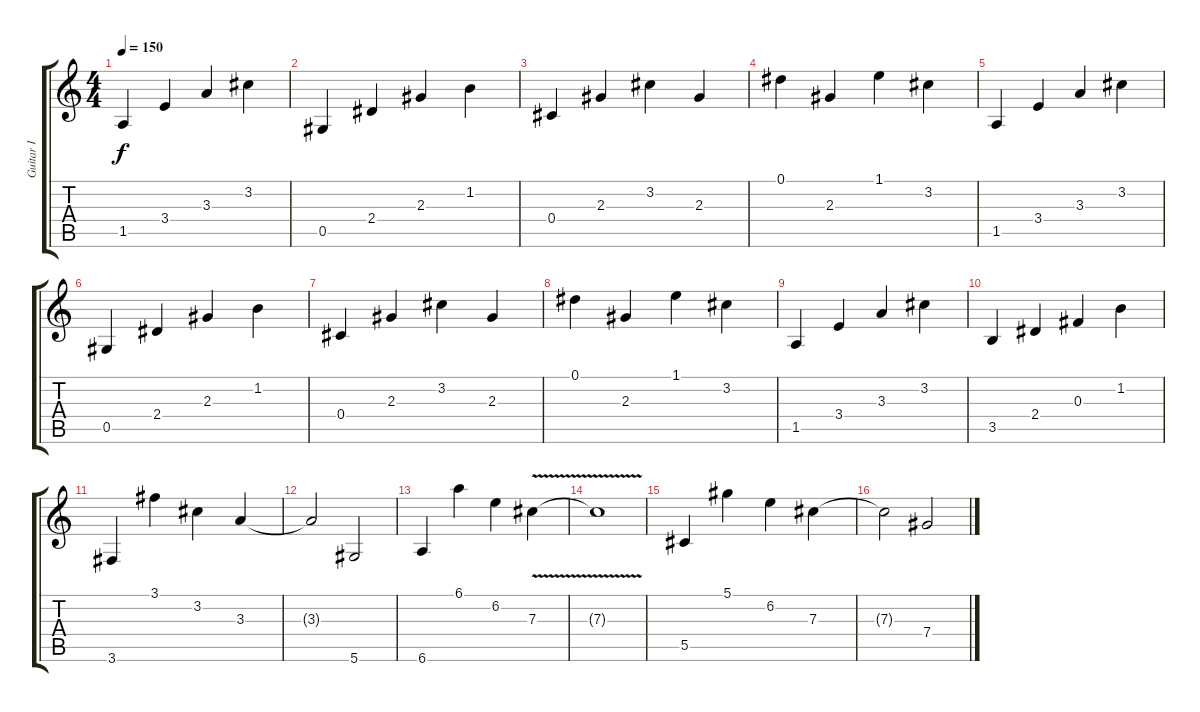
\track ("Guitar I" "Guitar I") {instrument distortionguitar}
\staff {score tabs}
\tuning (Eb4 Bb3 Gb3 Db3 Ab2 Eb2) {hide}
\ts (4 4)
\tempo 150
\clef g2
\ks c
1.5.4{dy f} 3.4.4 3.3.4 3.2.4 |
0.5.4 2.4.4 2.3.4 1.2.4 |
0.4.4 2.3.4 3.2.4 2.3.4 |
0.1.4 2.3.4 1.1.4 3.2.4 |
1.5.4 3.4.4 3.3.4 3.2.4 |
0.5.4 2.4.4 2.3.4 1.2.4 |
0.4.4 2.3.4 3.2.4 2.3.4 |
0.1.4 2.3.4 1.1.4 3.2.4 |
1.5.4 3.4.4 3.3.4 3.2.4 |
3.5.4 2.4.4 0.3.4 1.2.4 |
3.6.4{volume 14 instrument electricguitarclean} 3.1.4 3.2.4 3.3.4 |
3.3{t}.2 5.6.2 |
6.6.4 6.1.4 6.2.4 7.3{v}.4 |
7.3{t}.1 |
5.5.4 5.1.4 6.2.4 7.3.4 |
7.3{t}.2 7.4.2
